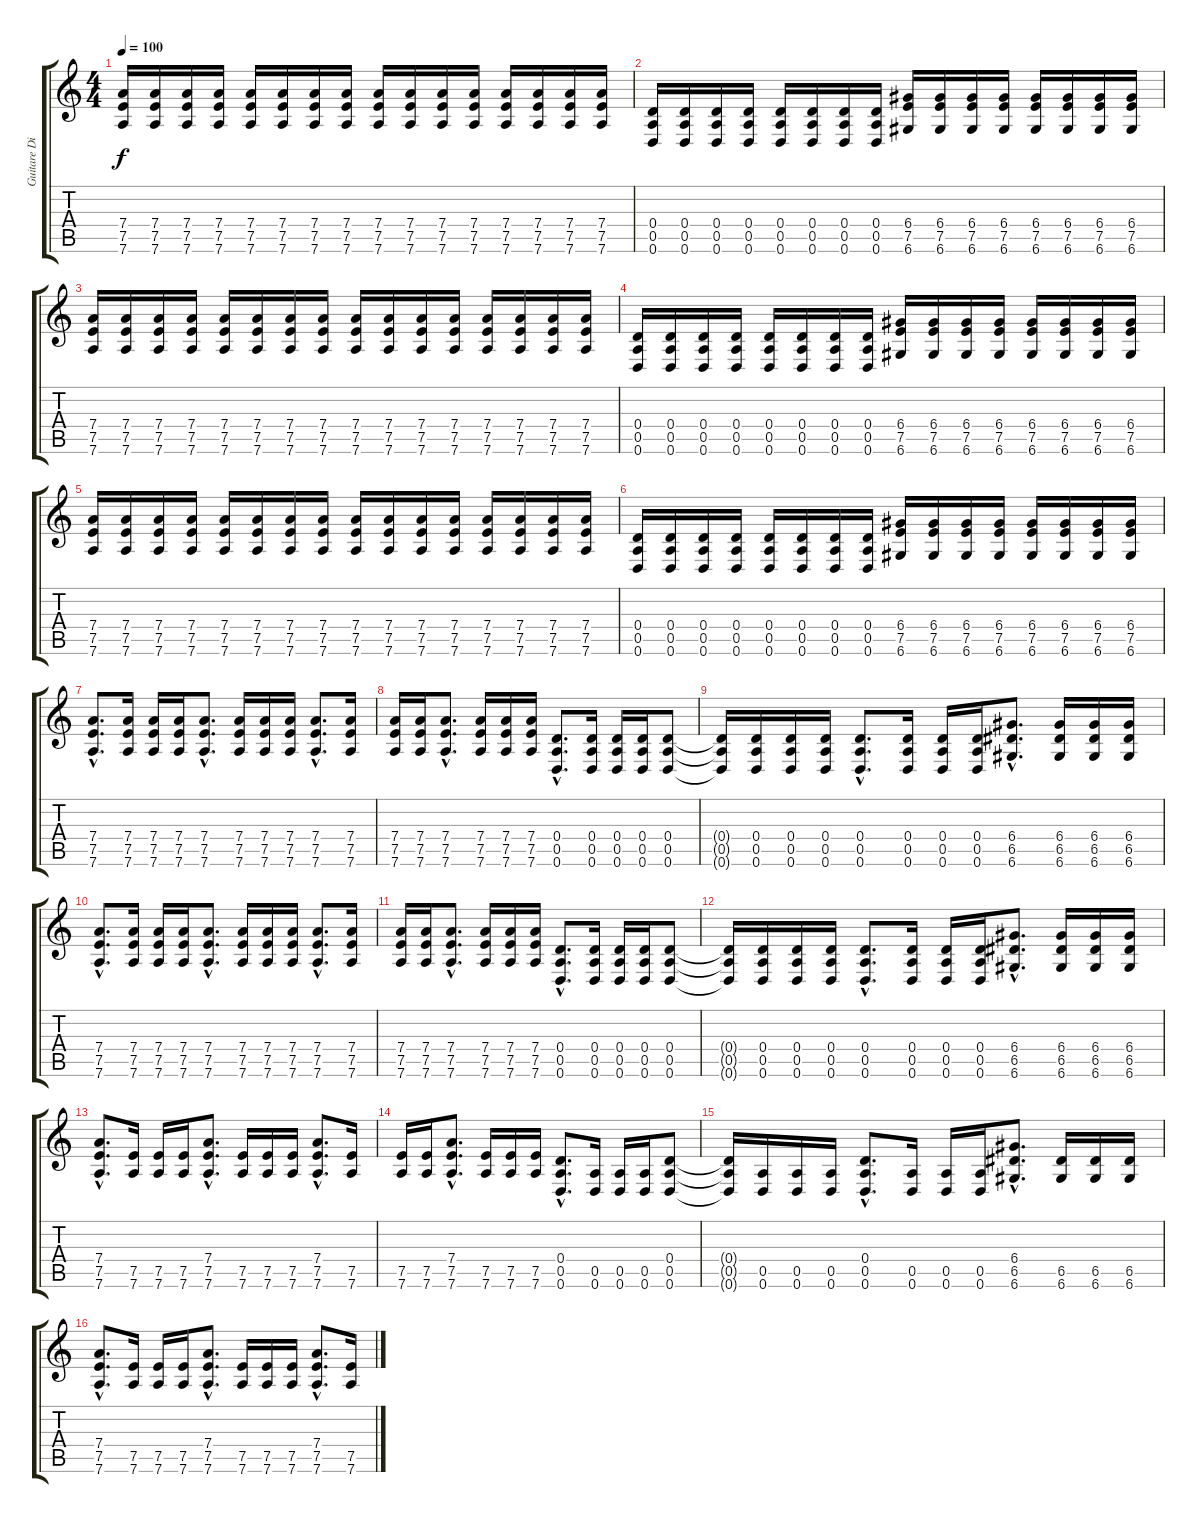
\track ("Guitare Distortion 1" "Guitare Di") {instrument distortionguitar}
\staff {score tabs}
\tuning (E4 B3 G3 D3 A2 D2) {hide}
\ts (4 4)
\tempo 100
\clef g2
\ks c
(7.4 7.5 7.6).16{dy f} (7.4 7.5 7.6).16 (7.4 7.5 7.6).16 (7.4 7.5 7.6).16 (7.4 7.5 7.6).16 (7.4 7.5 7.6).16 (7.4 7.5 7.6).16 (7.4 7.5 7.6).16 (7.4 7.5 7.6).16 (7.4 7.5 7.6).16 (7.4 7.5 7.6).16 (7.4 7.5 7.6).16 (7.4 7.5 7.6).16 (7.4 7.5 7.6).16 (7.4 7.5 7.6).16 (7.4 7.5 7.6).16 |
(0.4 0.5 0.6).16 (0.4 0.5 0.6).16 (0.4 0.5 0.6).16 (0.4 0.5 0.6).16 (0.4 0.5 0.6).16 (0.4 0.5 0.6).16 (0.4 0.5 0.6).16 (0.4 0.5 0.6).16 (6.4 7.5 6.6).16 (6.4 7.5 6.6).16 (6.4 7.5 6.6).16 (6.4 7.5 6.6).16 (6.4 7.5 6.6).16 (6.4 7.5 6.6).16 (6.4 7.5 6.6).16 (6.4 7.5 6.6).16 |
(7.4 7.5 7.6).16 (7.4 7.5 7.6).16 (7.4 7.5 7.6).16 (7.4 7.5 7.6).16 (7.4 7.5 7.6).16 (7.4 7.5 7.6).16 (7.4 7.5 7.6).16 (7.4 7.5 7.6).16 (7.4 7.5 7.6).16 (7.4 7.5 7.6).16 (7.4 7.5 7.6).16 (7.4 7.5 7.6).16 (7.4 7.5 7.6).16 (7.4 7.5 7.6).16 (7.4 7.5 7.6).16 (7.4 7.5 7.6).16 |
(0.4 0.5 0.6).16 (0.4 0.5 0.6).16 (0.4 0.5 0.6).16 (0.4 0.5 0.6).16 (0.4 0.5 0.6).16 (0.4 0.5 0.6).16 (0.4 0.5 0.6).16 (0.4 0.5 0.6).16 (6.4 7.5 6.6).16 (6.4 7.5 6.6).16 (6.4 7.5 6.6).16 (6.4 7.5 6.6).16 (6.4 7.5 6.6).16 (6.4 7.5 6.6).16 (6.4 7.5 6.6).16 (6.4 7.5 6.6).16 |
(7.4 7.5 7.6).16 (7.4 7.5 7.6).16 (7.4 7.5 7.6).16 (7.4 7.5 7.6).16 (7.4 7.5 7.6).16 (7.4 7.5 7.6).16 (7.4 7.5 7.6).16 (7.4 7.5 7.6).16 (7.4 7.5 7.6).16 (7.4 7.5 7.6).16 (7.4 7.5 7.6).16 (7.4 7.5 7.6).16 (7.4 7.5 7.6).16 (7.4 7.5 7.6).16 (7.4 7.5 7.6).16 (7.4 7.5 7.6).16 |
(0.4 0.5 0.6).16 (0.4 0.5 0.6).16 (0.4 0.5 0.6).16 (0.4 0.5 0.6).16 (0.4 0.5 0.6).16 (0.4 0.5 0.6).16 (0.4 0.5 0.6).16 (0.4 0.5 0.6).16 (6.4 7.5 6.6).16 (6.4 7.5 6.6).16 (6.4 7.5 6.6).16 (6.4 7.5 6.6).16 (6.4 7.5 6.6).16 (6.4 7.5 6.6).16 (6.4 7.5 6.6).16 (6.4 7.5 6.6).16 |
(7.4{hac} 7.5{hac} 7.6{hac}).8{d} (7.4 7.5 7.6).16 (7.4 7.5 7.6).16 (7.4 7.5 7.6).16 (7.4{hac} 7.5{hac} 7.6{hac}).8{d} (7.4 7.5 7.6).16 (7.4 7.5 7.6).16 (7.4 7.5 7.6).16 (7.4{hac} 7.5{hac} 7.6{hac}).8{d} (7.4 7.5 7.6).16 |
(7.4 7.5 7.6).16 (7.4 7.5 7.6).16 (7.4{hac} 7.5{hac} 7.6{hac}).8{d} (7.4 7.5 7.6).16 (7.4 7.5 7.6).16 (7.4 7.5 7.6).16 (0.4{hac} 0.5{hac} 0.6{hac}).8{d} (0.4 0.5 0.6).16 (0.4 0.5 0.6).16 (0.4 0.5 0.6).16 (0.4 0.5 0.6).8 |
(0.4{t} 0.5{t} 0.6{t}).16 (0.4 0.5 0.6).16 (0.4 0.5 0.6).16 (0.4 0.5 0.6).16 (0.4{hac} 0.5{hac} 0.6{hac}).8{d} (0.4 0.5 0.6).16 (0.4 0.5 0.6).16 (0.4 0.5 0.6).16 (6.4{hac} 6.5{hac} 6.6{hac}).8{d} (6.4 6.5 6.6).16 (6.4 6.5 6.6).16 (6.4 6.5 6.6).16 |
(7.4{hac} 7.5{hac} 7.6{hac}).8{d} (7.4 7.5 7.6).16 (7.4 7.5 7.6).16 (7.4 7.5 7.6).16 (7.4{hac} 7.5{hac} 7.6{hac}).8{d} (7.4 7.5 7.6).16 (7.4 7.5 7.6).16 (7.4 7.5 7.6).16 (7.4{hac} 7.5{hac} 7.6{hac}).8{d} (7.4 7.5 7.6).16 |
(7.4 7.5 7.6).16 (7.4 7.5 7.6).16 (7.4{hac} 7.5{hac} 7.6{hac}).8{d} (7.4 7.5 7.6).16 (7.4 7.5 7.6).16 (7.4 7.5 7.6).16 (0.4{hac} 0.5{hac} 0.6{hac}).8{d} (0.4 0.5 0.6).16 (0.4 0.5 0.6).16 (0.4 0.5 0.6).16 (0.4 0.5 0.6).8 |
(0.4{t} 0.5{t} 0.6{t}).16 (0.4 0.5 0.6).16 (0.4 0.5 0.6).16 (0.4 0.5 0.6).16 (0.4{hac} 0.5{hac} 0.6{hac}).8{d} (0.4 0.5 0.6).16 (0.4 0.5 0.6).16 (0.4 0.5 0.6).16 (6.4{hac} 6.5{hac} 6.6{hac}).8{d} (6.4 6.5 6.6).16 (6.4 6.5 6.6).16 (6.4 6.5 6.6).16 |
(7.4{hac} 7.5{hac} 7.6{hac}).8{d} (7.5 7.6).16 (7.5 7.6).16 (7.5 7.6).16 (7.4{hac} 7.5{hac} 7.6{hac}).8{d} (7.5 7.6).16 (7.5 7.6).16 (7.5 7.6).16 (7.4{hac} 7.5{hac} 7.6{hac}).8{d} (7.5 7.6).16 |
(7.5 7.6).16 (7.5 7.6).16 (7.4{hac} 7.5{hac} 7.6{hac}).8{d} (7.5 7.6).16 (7.5 7.6).16 (7.5 7.6).16 (0.4{hac} 0.5{hac} 0.6{hac}).8{d} (0.5 0.6).16 (0.5 0.6).16 (0.5 0.6).16 (0.4 0.5 0.6).8 |
(0.4{t} 0.5{t} 0.6{t}).16 (0.5 0.6).16 (0.5 0.6).16 (0.5 0.6).16 (0.4{hac} 0.5{hac} 0.6{hac}).8{d} (0.5 0.6).16 (0.5 0.6).16 (0.5 0.6).16 (6.4{hac} 6.5{hac} 6.6{hac}).8{d} (6.5 6.6).16 (6.5 6.6).16 (6.5 6.6).16 |
(7.4{hac} 7.5{hac} 7.6{hac}).8{d} (7.5 7.6).16 (7.5 7.6).16 (7.5 7.6).16 (7.4{hac} 7.5{hac} 7.6{hac}).8{d} (7.5 7.6).16 (7.5 7.6).16 (7.5 7.6).16 (7.4{hac} 7.5{hac} 7.6{hac}).8{d} (7.5 7.6).16
